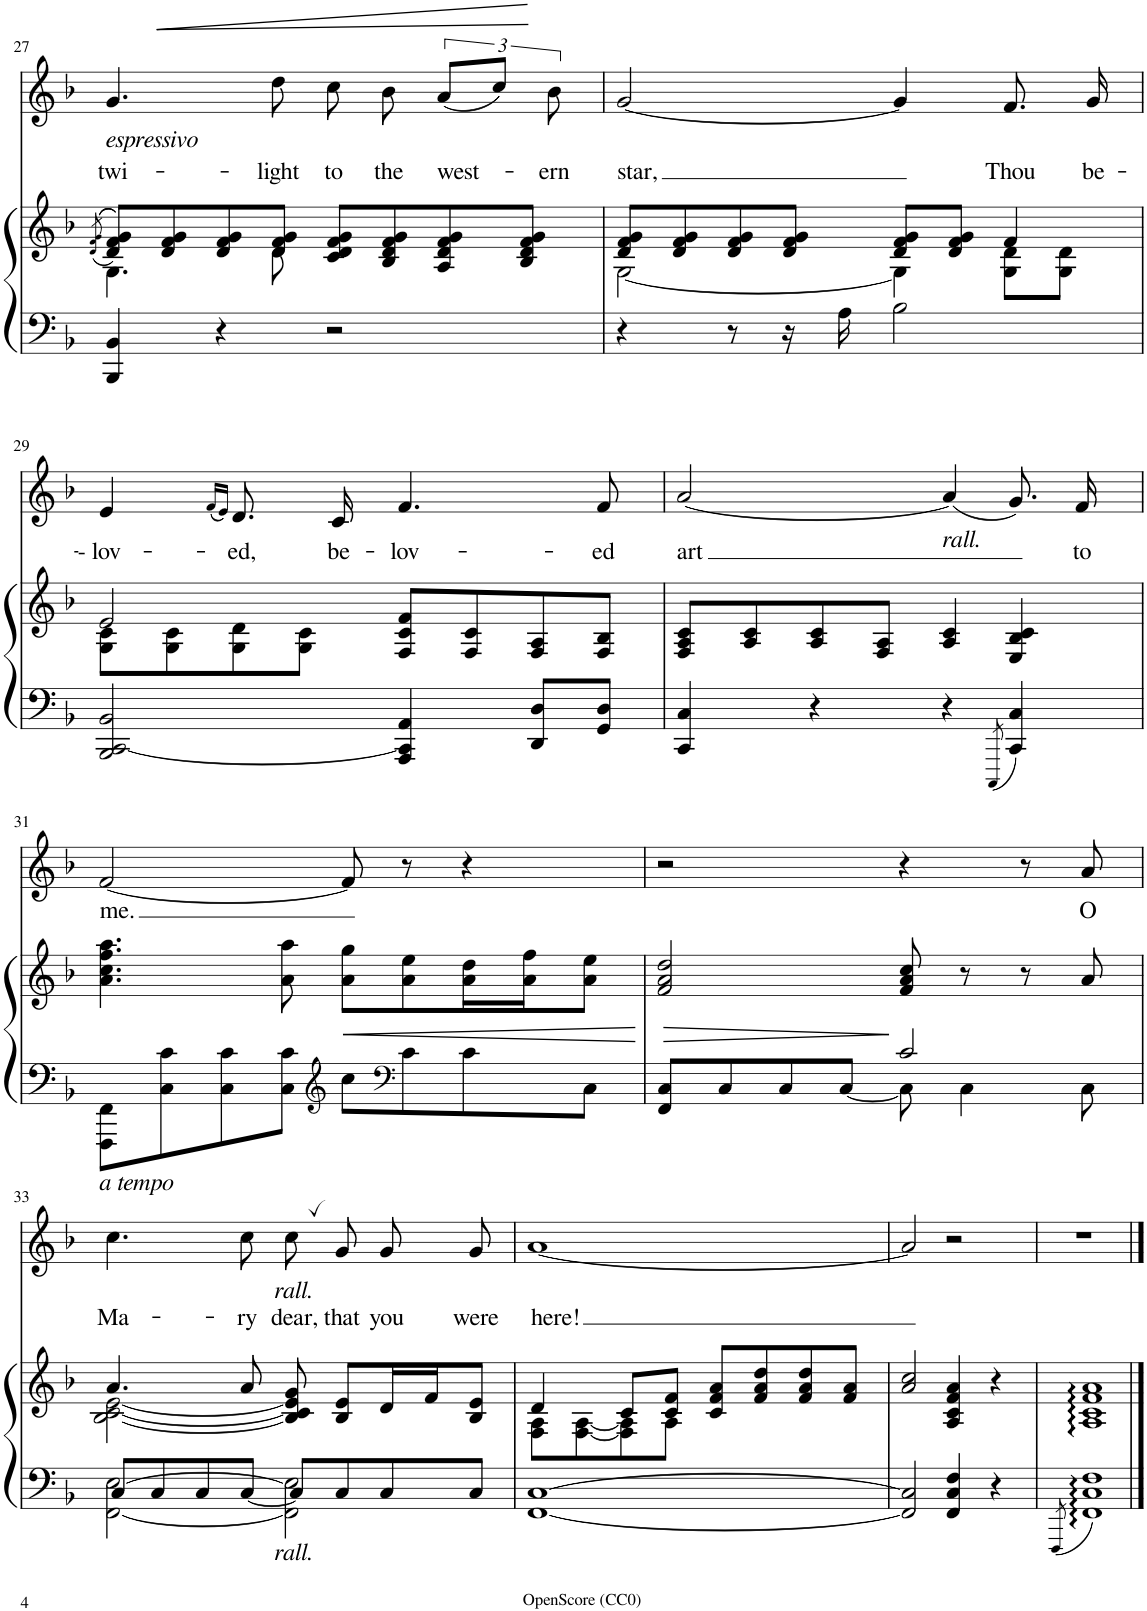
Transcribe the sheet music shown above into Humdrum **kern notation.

**kern	**kern	**dynam	**kern	**text	**dynam
*part2	*part2	*part2	*part1	*part1	*part1
*staff3	*staff2	*staff2/3	*staff1	*staff1	*staff1
*I"Piano	*	*	*I"Voice	*	*
*I'Pno	*	*	*	*	*
!!LO:PB:g=z
*clefF4	*clefG2	*	*clefG2	*	*
*k[b-]	*k[b-]	*	*k[b-]	*	*
*M4/4	*M4/4	*	*M4/4	*	*
*met(c)	*met(c)	*	*met(c)	*	*
=27	=27	=27	=27	=27	=27
.	((>(<8qd/ 8qf/ 8qg/	.	.	.	.
*	*^	*	*	*	*
!	!	!	!	!LO:TX:b:i:t=espressivo	!	!
!	!	!	!	!	!LO:LY:b	!LO:HP:b
4BBB-/ 4BB-/	8d/ 8f/ 8g/L)))	4.G\	.	4.g/	twi-	<
.	8d/ 8f/ 8g/	.	.	.	.	.
4r	8d/ 8f/ 8g/	.	.	.	.	.
!	!	!	!	!	!LO:LY:b	!
.	8d/ 8f/ 8g/J	8d\	.	8dd\	-light	.
!	!	!	!	!	!LO:LY:b	!
2r	8c/ 8d/ 8f/ 8g/L	2ryy	.	8cc\	to	.
!	!	!	!	!	!LO:LY:b	!
.	8B-/ 8d/ 8f/ 8g/	.	.	8b-\	the	.
!	!	!	!	!	!LO:LY:b	!
.	8A/ 8d/ 8f/ 8g/	.	.	(12a/L	west-	.
.	.	.	.	12cc/J)	.	.
.	8B-/ 8d/ 8f/ 8g/J	.	.	.	.	.
!	!	!	!	!	!LO:LY:b	!
.	.	.	.	12b-\	-ern	.
*	*v	*v	*	*	*	*
.	.	.	.	.	[
=28	=28	=28	=28	=28	=28
*	*^	*	*	*	*
!	!	!	!	!	!LO:LY:b	!
4r	8d/ 8f/ 8g/L	[2G\	.	[2g/	star,	.
.	8d/ 8f/ 8g/	.	.	.	.	.
8r	8d/ 8f/ 8g/	.	.	.	.	.
16r	8d/ 8f/ 8g/J	.	.	.	.	.
16A\	.	.	.	.	.	.
2B-\	8d/ 8f/ 8g/L	4G\]	.	4g/]	.	.
.	8d/ 8f/ 8g/J	.	.	.	.	.
!	!	!	!	!	!LO:LY:b	!
.	4f/	8G\ 8d\L	.	8.f/	Thou	.
.	.	8G\ 8d\J	.	.	.	.
!	!	!	!	!	!LO:LY:b	!
.	.	.	.	16g/	be-	.
!!LO:LB:g=z
=29	=29	=29	=29	=29	=29	=29
!	!	!	!	!	!LO:LY:b	!
2BBB-/ [<2CC/ 2BB-/	2e/	8G\ 8c\L	.	4e/	-- lov-	.
.	.	8G\ 8c\	.	.	.	.
.	.	.	.	(16qf/LL	.	.
.	.	.	.	16qe/JJ)	.	.
!	!	!	!	!	!LO:LY:b	!
.	.	8G\ 8d\	.	8.d/	-ed,	.
.	.	8G\ 8c\J	.	.	.	.
!	!	!	!	!	!LO:LY:b	!
.	.	.	.	16c/	be-	.
!	!	!	!	!	!LO:LY:b	!
4AAA/ 4CC/] 4AA/	8F/ 8c/ 8f/L	2ryy	.	4.f/	-lov-	.
.	8F/ 8c/	.	.	.	.	.
8DD/ 8D/L	8F/ 8A/	.	.	.	.	.
!	!	!	!	!	!LO:LY:b	!
8GG/ 8D/J	8F/ 8B-/J	.	.	8f/	-ed	.
*	*v	*v	*	*	*	*
=30	=30	=30	=30	=30	=30
!	!	!	!	!LO:LY:b	!
4CC/ 4C/	8F/ 8A/ 8c/L	.	[2a/	art	.
.	8A/ 8c/	.	.	.	.
4r	8A/ 8c/	.	.	.	.
.	8F/ 8A/J	.	.	.	.
!	!	!	!LO:TX:b:i:t=rall.	!	!
4r	4A/ 4c/	.	(4a/]	.	.
8qCCC/	.	.	.	.	.
4CC/ 4C/	4E/ 4B-/ 4c/	.	8.g/)	.	.
!	!	!	!	!LO:LY:b	!
.	.	.	16f/	to	.
!!LO:LB:g=z
=31	=31	=31	=31	=31	=31
!LO:TX:b:i:t=a tempo	!	!	!	!	!
!	!	!	!	!LO:LY:b	!
8FFF\ 8FF\L	4.a\ 4.cc\ 4.ff\ 4.aa\	.	[2f/	me.	.
8C\ 8c\	.	.	.	.	.
8C\ 8c\	.	.	.	.	.
8C\ 8c\J	8a\ 8aa\	.	.	.	.
*clefG2	*	*	*	*	*
!	!	!LO:HP:b	!	!	!
8cc\L	8a\ 8gg\L	<	8f/]	.	.
*clefF4	*	*	*	*	*
8c\	8a\ 8ee\	.	8r	.	.
8c\	16a\ 16dd\L	.	4r	.	.
.	16a\ 16ff\J	.	.	.	.
8C\J	8a\ 8ee\J	.	.	.	.
.	.	[	.	.	.
=32	=32	=32	=32	=32	=32
*^	*	*	*	*	*
!	!	!	!LO:HP:b	!	!	!
8FF/ 8C/L	2ryy	2f/ 2a/ 2dd/	>	2r	.	.
8C/	.	.	.	.	.	.
8C/	.	.	.	.	.	.
[<8C/J	.	.	.	.	.	.
8C\]	2c/	8f/ 8a/ 8cc/	.	4r	.	.
4C\	.	8r	.	.	.	.
.	.	8r	.	8r	.	.
!	!	!	!	!	!LO:LY:b	!
8C\	.	8a/	.	8a/	O	.
*v	*v	*	*	*	*	*
.	.	]	.	.	.
!!LO:LB:g=z
=33	=33	=33	=33	=33	=33
*^	*^	*	*	*	*
!	!	!	!	!	!	!LO:LY:b	!
8C/L	[2FF\ [>2E\	4.a/	[2B-\ [2c\ [2e\	.	4.cc\	Ma-	.
8C/	.	.	.	.	.	.	.
8C/	.	.	.	.	.	.	.
!	!	!	!	!	!	!LO:LY:b	!
[<8C/J	.	8a/	.	.	8cc\	-ry	.
!	!	!	!	!	!LO:TX:b:i:t=rall.	!	!
!LO:TX:b:i:t=rall.	!	!	!	!	!	!	!
!	!	!	!	!	!	!LO:LY:b	!
8C/L]	2FF\] 2E\]	8B-/] 8c/] 8e/] 8g/	2ryy	.	8cc,\	dear,	.
!	!	!	!	!	!	!LO:LY:b	!
8C/	.	8B-/ 8e/L	.	.	8g/	that	.
!	!	!	!	!	!	!LO:LY:b	!
8C/	.	16d/L	.	.	8g/	you	.
.	.	16f/J	.	.	.	.	.
!	!	!	!	!	!	!LO:LY:b	!
8C/J	.	8B-/ 8e/J	.	.	8g/	were	.
*v	*v	*	*	*	*	*	*
=34	=34	=34	=34	=34	=34	=34
!	!	!	!	!	!LO:LY:b	!
[1FF [1C	4d/	8F\ 8A\L	.	[<1a	here!	.
.	.	[8F\ [8A\	.	.	.	.
.	8c/L	8F\] 8A\]	.	.	.	.
.	8c/ 8f/J	8A\J	.	.	.	.
.	8c/ 8f/ 8a/L	2ryy	.	.	.	.
.	8f/ 8a/ 8dd/	.	.	.	.	.
.	8f/ 8a/ 8dd/	.	.	.	.	.
.	8f/ 8a/J	.	.	.	.	.
*	*v	*v	*	*	*	*
=35	=35	=35	=35	=35	=35
2FF/] 2C/]	2a/ 2cc/	.	2a/]	.	.
4FF/ 4C/ 4F/	4A/ 4c/ 4f/ 4a/	.	2r	.	.
4r	4r	.	.	.	.
=36	=36	=36	=36	=36	=36
8qFFF/	.	.	.	.	.
1FF: 1C: 1F:	1A: 1c: 1f: 1a:	.	1r	.	.
==	==	==	==	==	==
*-	*-	*-	*-	*-	*-
